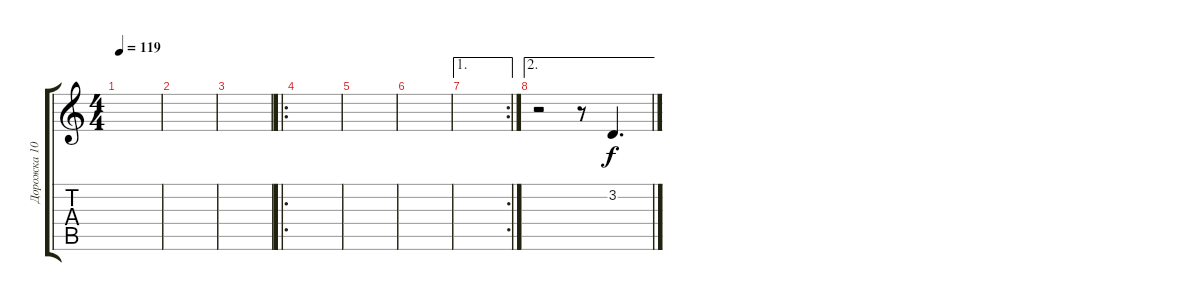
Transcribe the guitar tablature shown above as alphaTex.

\track ("Дорожка 10" "Дорожка 10") {instrument reversecymbal}
\staff {score tabs}
\tuning (E4 B3 G3 D3 A2 E2) {hide}
\ts (4 4)
\tempo 119
\clef g2
\ks c
|
|
|
\ro
|
|
|
\ae 1
\rc 2
|
\ae 2
r.2 r.8 3.2.4{d}
